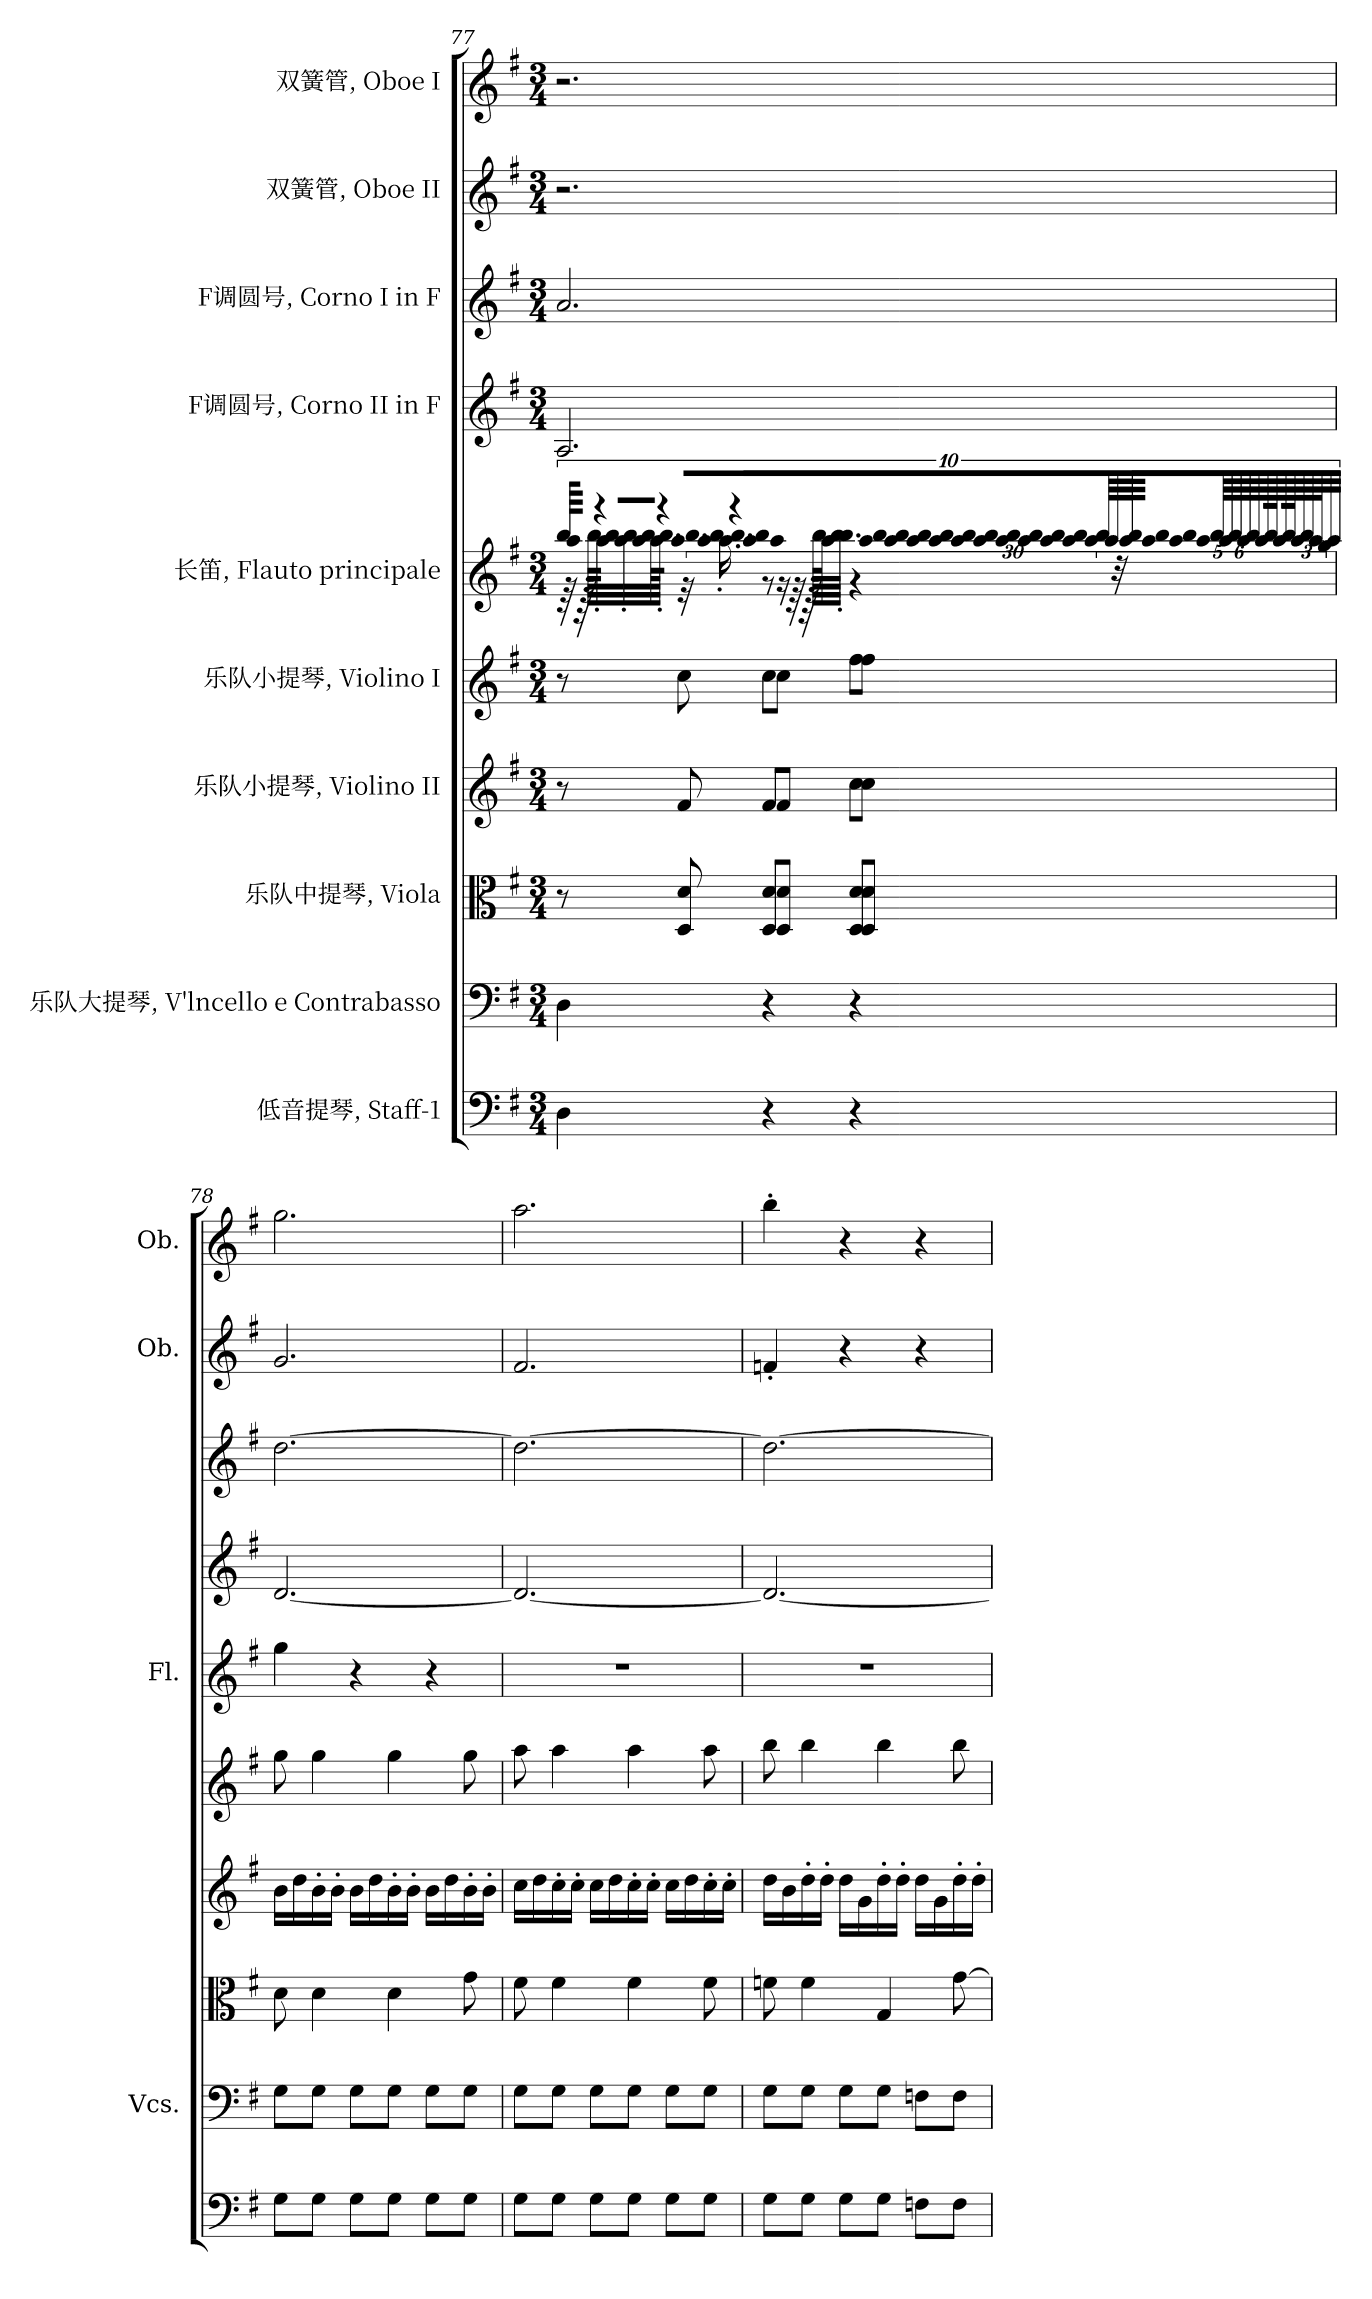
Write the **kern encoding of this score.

**kern	**kern	**kern	**kern	**kern	**kern	**kern	**kern	**kern	**kern
*part10	*part9	*part8	*part7	*part6	*part5	*part4	*part3	*part2	*part1
*staff10	*staff9	*staff8	*staff7	*staff6	*staff5	*staff4	*staff3	*staff2	*staff1
*I"低音提琴, Staff-1	*I"乐队大提琴, V'lncello e Contrabasso	*I"乐队中提琴, Viola	*I"乐队小提琴, Violino II	*I"乐队小提琴, Violino I	*I"长笛, Flauto principale	*I"F调圆号, Corno II in F	*I"F调圆号, Corno I in F	*I"双簧管, Oboe II	*I"双簧管, Oboe I
*	*I'Vcs.	*	*	*	*I'Fl.	*	*	*I'Ob.	*I'Ob.
!!LO:PB:g=z
*clefF4	*clefF4	*clefC3	*clefG2	*clefG2	*clefG2	*clefG2	*clefG2	*clefG2	*clefG2
*ITrd7c12	*	*	*	*	*	*ITrd4c7	*ITrd4c7	*	*
*k[f#]	*k[f#]	*k[f#]	*k[f#]	*k[f#]	*k[f#]	*k[]	*k[]	*k[f#]	*k[f#]
*M3/4	*M3/4	*M3/4	*M3/4	*M3/4	*M3/4	*M3/4	*M3/4	*M3/4	*M3/4
=77	=77	=77	=77	=77	=77	=77	=77	=77	=77
!	!	!	!	!	!LO:N:vis=64	!	!	!	!
*	*	*	*	*	*^	*	*	*	*
4DD\	4D\	8r	8r	8r	640%9bb/LLLL	64r	2.D/	2.d/	2.r	2.r
!	!	!	!	!	!LO:N:vis=64	!	!	!	!	!
.	.	.	.	.	640%9aa/JJJJ	.	.	.	.	.
.	.	.	.	.	.	128r	.	.	.	.
.	.	.	.	.	.	128bb\KKLLL	.	.	.	.
!	!	!	!	!	!LO:N:vis=64	!	!	!	!	!
.	.	.	.	.	640%9r	.	.	.	.	.
.	.	.	.	.	.	32aa'\	.	.	.	.
!	!	!	!	!	!LO:N:vis=64	!	!	!	!	!
.	.	.	.	.	640%9bb/LLLL	.	.	.	.	.
!	!	!	!	!	!LO:N:vis=64	!	!	!	!	!
.	.	.	.	.	640%9aa/	.	.	.	.	.
.	.	.	.	.	.	32bb'\	.	.	.	.
!	!	!	!	!	!LO:N:vis=64	!	!	!	!	!
.	.	.	.	.	640%9aa/	.	.	.	.	.
!	!	!	!	!	!LO:N:vis=64	!	!	!	!	!
.	.	.	.	.	640%9bb/JJJJ	.	.	.	.	.
.	.	.	.	.	.	128aa\KL	.	.	.	.
!	!	!	!	!	!LO:N:vis=64	!	!	!	!	!
.	.	.	.	.	640%9r	.	.	.	.	.
.	.	.	.	.	.	64.bb'\JJJJ	.	.	.	.
!	!	!	!	!	!LO:N:vis=64	!	!	!	!	!
.	.	.	.	.	640%9aa/LLLL	.	.	.	.	.
.	.	8D/ 8d/	8f#/	8cc\	.	32r	.	.	.	.
!	!	!	!	!	!LO:N:vis=256.	!	!	!	!	!
.	.	.	.	.	1920%17bb/L	.	.	.	.	.
!	!	!	!	!	!LO:N:vis=256.	!	!	!	!	!
.	.	.	.	.	1920%17aa/J	.	.	.	.	.
!	!	!	!	!	!LO:N:vis=256%9	!	!	!	!	!
.	.	.	.	.	960%17bb/JJJJ	.	.	.	.	.
.	.	.	.	.	.	16.aa'\	.	.	.	.
!	!	!	!	!	!LO:N:vis=128	!	!	!	!	!
.	.	.	.	.	1920%17r	.	.	.	.	.
!	!	!	!	!	!LO:N:vis=256.	!	!	!	!	!
.	.	.	.	.	1920%17bb/LLLLL	.	.	.	.	.
!	!	!	!	!	!LO:N:vis=256.	!	!	!	!	!
.	.	.	.	.	1920%17aa/	.	.	.	.	.
.	.	.	.	.	128bb/J	.	.	.	.	.
.	.	.	.	.	64aa/	.	.	.	.	.
.	.	.	.	.	128bb/L	.	.	.	.	.
.	.	.	.	.	128aa/J	.	.	.	.	.
.	.	.	.	.	64bb/	.	.	.	.	.
.	.	.	.	.	128aa/L	.	.	.	.	.
4r	4r	8D/ 8d/L	8f#/L	8cc\L	.	8r	.	.	.	.
.	.	.	.	.	128bb/J	.	.	.	.	.
.	.	.	.	.	64aa/	.	.	.	.	.
.	.	.	.	.	128bb/L	.	.	.	.	.
.	.	.	.	.	128aa/J	.	.	.	.	.
.	.	.	.	.	64bb/	.	.	.	.	.
.	.	.	.	.	128aa/L	.	.	.	.	.
.	.	.	.	.	128bb/J	.	.	.	.	.
.	.	.	.	.	64aa/	.	.	.	.	.
.	.	.	.	.	128bb/L	.	.	.	.	.
.	.	.	.	.	128aa/J	.	.	.	.	.
.	.	.	.	.	64bb/	.	.	.	.	.
.	.	.	.	.	128aa/L	.	.	.	.	.
.	.	8D/ 8d/J	8f#/J	8cc\J	.	16r	.	.	.	.
.	.	.	.	.	128bb/J	.	.	.	.	.
.	.	.	.	.	64aa/	.	.	.	.	.
.	.	.	.	.	128bb/L	.	.	.	.	.
.	.	.	.	.	128aa/J	.	.	.	.	.
.	.	.	.	.	64bb/	.	.	.	.	.
.	.	.	.	.	128aa/K	.	.	.	.	.
.	.	.	.	.	.	64r	.	.	.	.
.	.	.	.	.	80bb/	.	.	.	.	.
.	.	.	.	.	80aa/JJJJ	.	.	.	.	.
.	.	.	.	.	.	128r	.	.	.	.
.	.	.	.	.	.	128bb\LLLLL	.	.	.	.
.	.	.	.	.	40r	.	.	.	.	.
.	.	.	.	.	.	128aa\J	.	.	.	.
.	.	.	.	.	.	64.bb'\JJJJ	.	.	.	.
.	.	.	.	.	80aa/LLLL	.	.	.	.	.
4r	4r	8D/ 8d/L	8cc\L	8ff#\L	.	4r	.	.	.	.
.	.	.	.	.	128bb/K	.	.	.	.	.
.	.	.	.	.	64aa/	.	.	.	.	.
.	.	.	.	.	128bb/L	.	.	.	.	.
.	.	.	.	.	128aa/J	.	.	.	.	.
.	.	.	.	.	64bb/	.	.	.	.	.
.	.	.	.	.	128aa/K	.	.	.	.	.
*	*	*	*	*	*Xbrackettup	*	*	*	*	*
.	.	.	.	.	96bb/	.	.	.	.	.
.	.	.	.	.	96aa/	.	.	.	.	.
.	.	.	.	.	96bb/	.	.	.	.	.
.	.	.	.	.	96aa/	.	.	.	.	.
.	.	.	.	.	96bb/	.	.	.	.	.
.	.	.	.	.	96aa/	.	.	.	.	.
.	.	8D/ 8d/J	8cc\J	8ff#\J	.	.	.	.	.	.
.	.	.	.	.	128bb/K	.	.	.	.	.
.	.	.	.	.	64aa/	.	.	.	.	.
.	.	.	.	.	128bb/K	.	.	.	.	.
.	.	.	.	.	96aa/	.	.	.	.	.
.	.	.	.	.	96bb/	.	.	.	.	.
.	.	.	.	.	96aa/J	.	.	.	.	.
.	.	.	.	.	32gg/	.	.	.	.	.
.	.	.	.	.	32aa/JJJ	.	.	.	.	.
960ryy	960ryy	960ryy	960ryy	960ryy	.	960ryy	960ryy	960ryy	960ryy	960ryy
*	*	*	*	*	*v	*v	*	*	*	*
!!LO:PB:g=z
=78	=78	=78	=78	=78	=78	=78	=78	=78	=78
8GG\L	8G\L	8d\	16b\LL	8gg\	4gg\	[2.G/	[2.g\	2.g/	2.gg\
.	.	.	16dd\	.	.	.	.	.	.
8GG\J	8G\J	4d\	16b'\	4gg\	.	.	.	.	.
.	.	.	16b'\JJ	.	.	.	.	.	.
8GG\L	8G\L	.	16b\LL	.	4r	.	.	.	.
.	.	.	16dd\	.	.	.	.	.	.
8GG\J	8G\J	4d\	16b'\	4gg\	.	.	.	.	.
.	.	.	16b'\JJ	.	.	.	.	.	.
8GG\L	8G\L	.	16b\LL	.	4r	.	.	.	.
.	.	.	16dd\	.	.	.	.	.	.
8GG\J	8G\J	8g\	16b'\	8gg\	.	.	.	.	.
.	.	.	16b'\JJ	.	.	.	.	.	.
=79	=79	=79	=79	=79	=79	=79	=79	=79	=79
8GG\L	8G\L	8f#\	16cc\LL	8aa\	2.r	2.G/_	2.g\_	2.f#/	2.aa\
.	.	.	16dd\	.	.	.	.	.	.
8GG\J	8G\J	4f#\	16cc'\	4aa\	.	.	.	.	.
.	.	.	16cc'\JJ	.	.	.	.	.	.
8GG\L	8G\L	.	16cc\LL	.	.	.	.	.	.
.	.	.	16dd\	.	.	.	.	.	.
8GG\J	8G\J	4f#\	16cc'\	4aa\	.	.	.	.	.
.	.	.	16cc'\JJ	.	.	.	.	.	.
8GG\L	8G\L	.	16cc\LL	.	.	.	.	.	.
.	.	.	16dd\	.	.	.	.	.	.
8GG\J	8G\J	8f#\	16cc'\	8aa\	.	.	.	.	.
.	.	.	16cc'\JJ	.	.	.	.	.	.
=80	=80	=80	=80	=80	=80	=80	=80	=80	=80
8GG\L	8G\L	8fn\	16dd\LL	8bb\	2.r	2.G/_	2.g\_	4fn'/	4bb'\
.	.	.	16b\	.	.	.	.	.	.
8GG\J	8G\J	4f\	16dd'\	4bb\	.	.	.	.	.
.	.	.	16dd'\JJ	.	.	.	.	.	.
8GG\L	8G\L	.	16dd\LL	.	.	.	.	4r	4r
.	.	.	16g\	.	.	.	.	.	.
8GG\J	8G\J	4G/	16dd'\	4bb\	.	.	.	.	.
.	.	.	16dd'\JJ	.	.	.	.	.	.
8FFn\L	8Fn\L	.	16dd\LL	.	.	.	.	4r	4r
.	.	.	16g\	.	.	.	.	.	.
8FF\J	8F\J	[8g\	16dd'\	8bb\	.	.	.	.	.
.	.	.	16dd'\JJ	.	.	.	.	.	.
=	=	=	=	=	=	=	=	=	=
*-	*-	*-	*-	*-	*-	*-	*-	*-	*-
